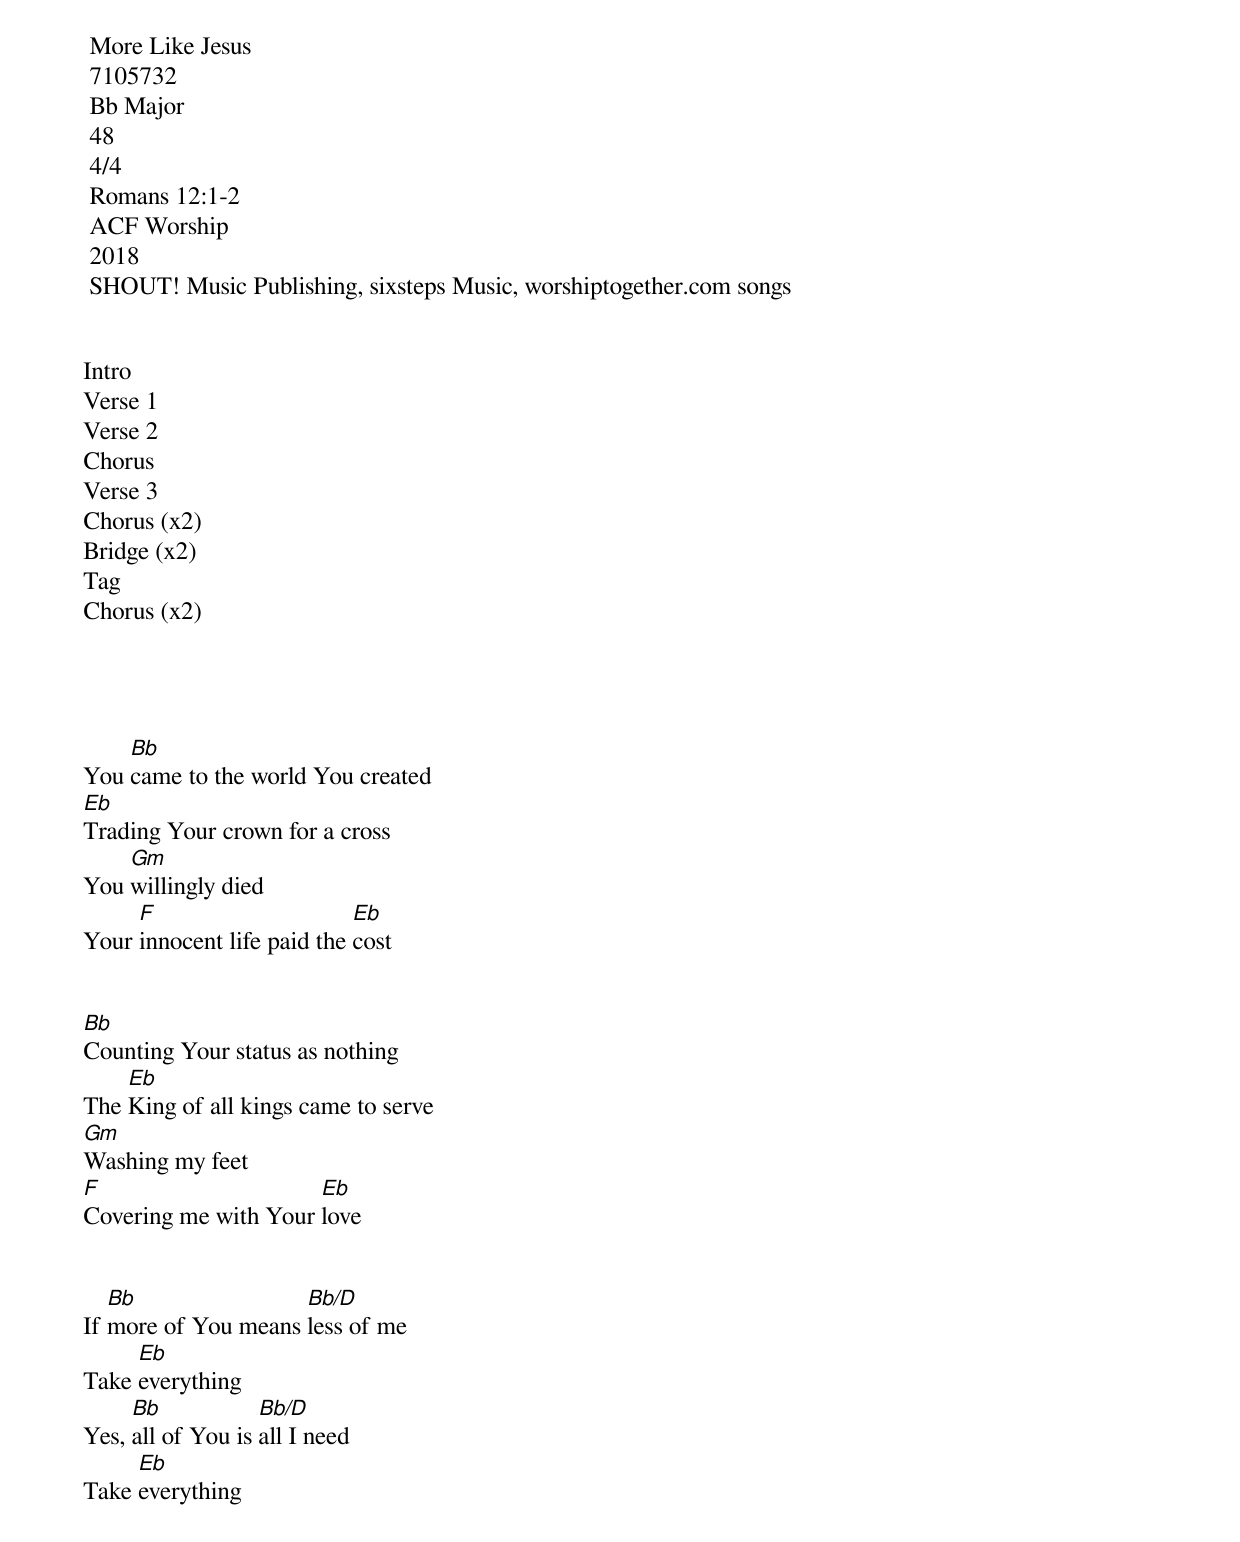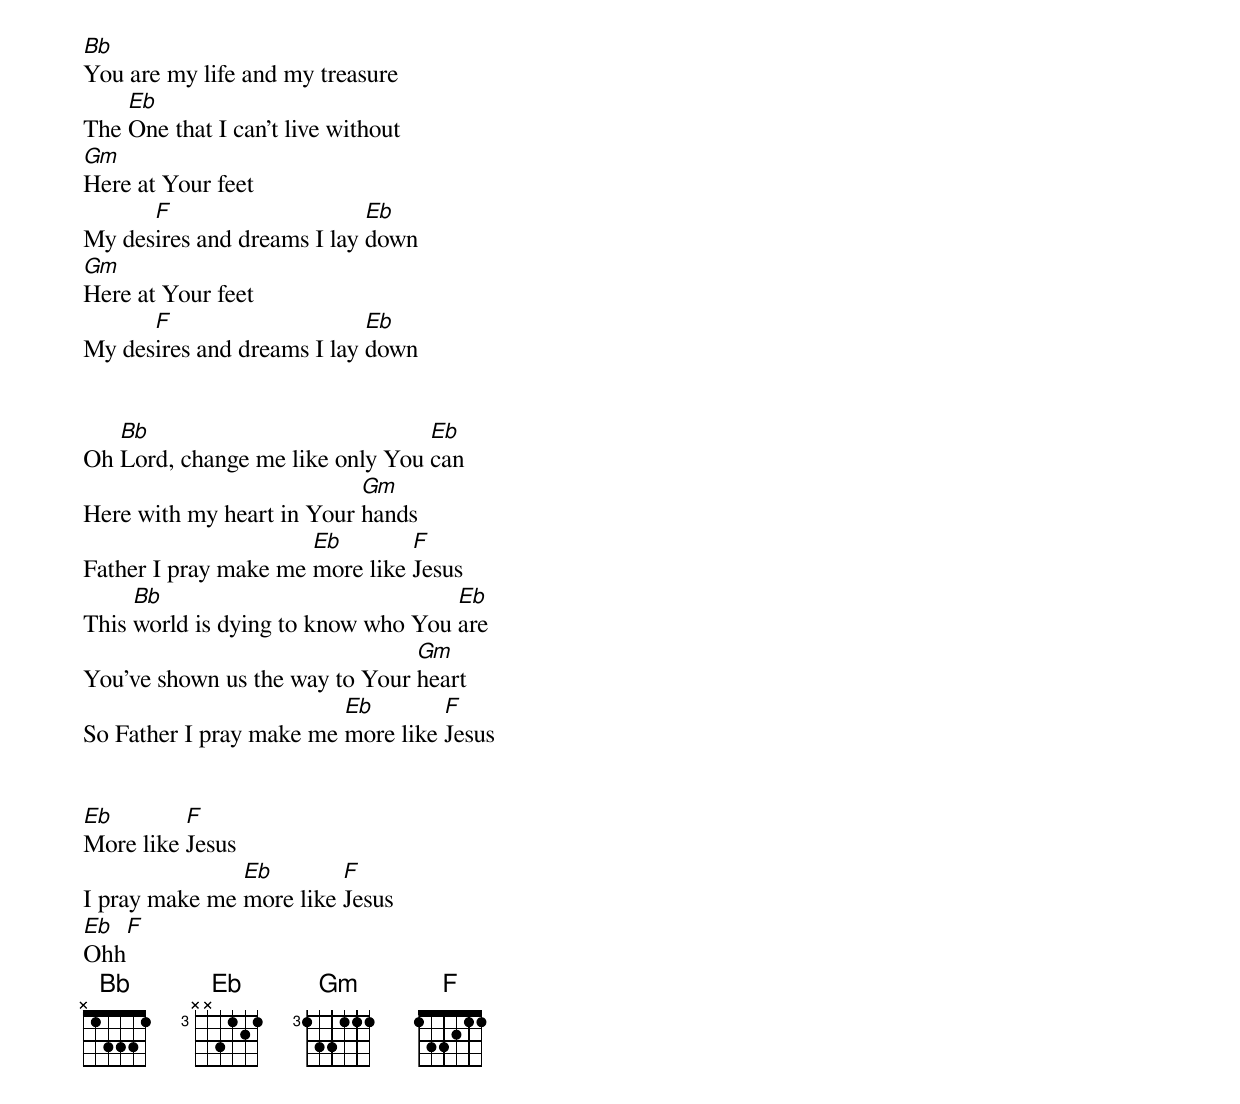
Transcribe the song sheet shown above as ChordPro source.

<song> More Like Jesus
<ccli> 7105732
<key> Bb Major
<bpm> 48
<signature> 4/4
<verse> Romans 12:1-2
<arranger> ACF Worship
<year> 2018
<publisher> SHOUT! Music Publishing, sixsteps Music, worshiptogether.com songs

<order>
Intro
Verse 1
Verse 2
Chorus
Verse 3
Chorus (x2)
Bridge (x2)
Tag
Chorus (x2)

<Intro>

<Verse 1>
You [Bb]came to the world You created
[Eb]Trading Your crown for a cross
You [Gm]willingly died
Your [F]innocent life paid the [Eb]cost

<Verse 2>
[Bb]Counting Your status as nothing
The [Eb]King of all kings came to serve
[Gm]Washing my feet
[F]Covering me with Your [Eb]love

<Chorus>
If [Bb]more of You means [Bb/D]less of me
Take [Eb]everything
Yes, [Bb]all of You is [Bb/D]all I need
Take [Eb]everything

<Verse 3>
[Bb]You are my life and my treasure
The [Eb]One that I can't live without
[Gm]Here at Your feet
My des[F]ires and dreams I lay [Eb]down
[Gm]Here at Your feet
My des[F]ires and dreams I lay [Eb]down

<Bridge>
Oh [Bb]Lord, change me like only You [Eb]can
Here with my heart in Your [Gm]hands
Father I pray make me [Eb]more like [F]Jesus
This [Bb]world is dying to know who You [Eb]are
You've shown us the way to Your [Gm]heart
So Father I pray make me [Eb]more like [F]Jesus

<Tag>
[Eb]More like [F]Jesus
I pray make me [Eb]more like [F]Jesus
[Eb]Ohh[F]
